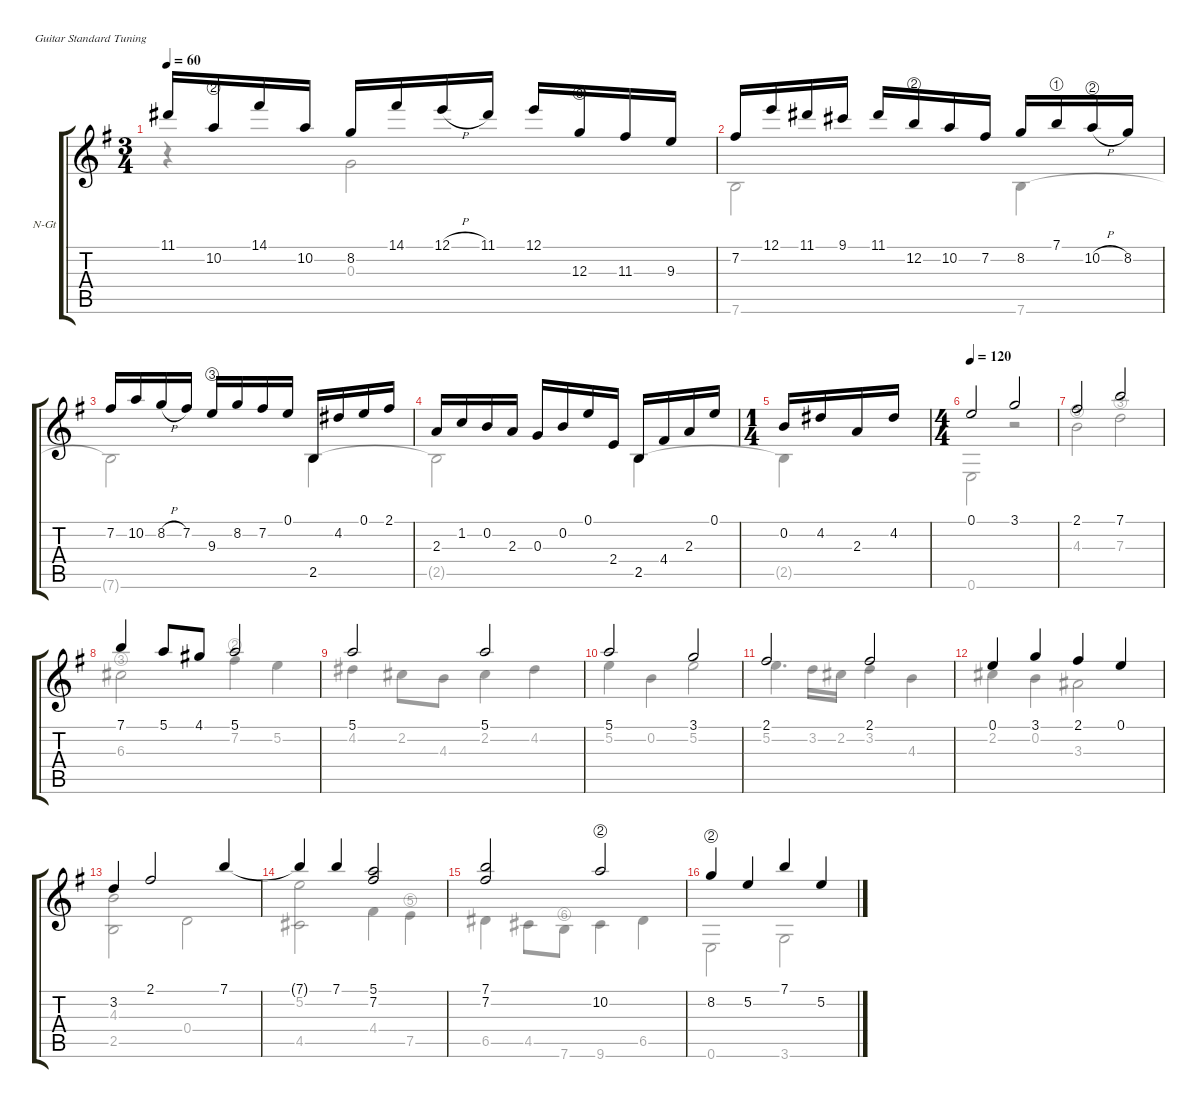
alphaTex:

\defaultSystemsLayout 4
\hideDynamics
\bracketExtendMode groupsimilarinstruments
\firstSystemTrackNameOrientation horizontal
\otherSystemsTrackNameOrientation horizontal
\track ("Nylon Guitar" "N-Gt") {instrument acousticguitarnylon}
\staff {score tabs}
\tuning (E4 B3 G3 D3 A2 E2)
\voice
\ts (3 4)
\tempo 60
\clef g2
\ks g
11.1.16{dy mp} 10.2{string}.16 14.1.16 10.2.16 8.2.16 14.1.16 12.1{h}.16 11.1.16 12.1.16 12.3{string}.16 11.3.16 9.3.16 |
7.2.16 12.1.16 11.1.16 9.1.16 11.1.16 12.2{string}.16 10.2.16 7.2.16 8.2.16 7.1{string}.16 10.2{string h}.16 8.2.16 |
7.2.16 10.2.16 8.2{h}.16 7.2.16 9.3{string}.16 8.2.16 7.2.16 0.1.16{dy p} 2.5.16{dy mp} 4.2.16 0.1.16{dy p} 2.1.16{dy mp} |
2.3.16 1.2.16 0.2.16 2.3.16 0.3.16 0.2.16 0.1.16{dy p} 2.4.16{dy mp} 2.5.16 4.4.16 2.3.16 0.1.16{dy p} |
\ts (1 4)
0.2.16{dy mp} 4.2.16 2.3.16 4.2.16 |
\ts (4 4)
\tempo 120
0.1.2{dy p} 3.1.2{dy mp} |
2.1.2 7.1.2 |
7.1.4 5.1.8 4.1.8 5.1.2 |
5.1.2 5.1.2 |
5.1.2 3.1.2 |
2.1.2 2.1.2 |
0.1.4{dy p} 3.1.4{dy mp} 2.1.4 0.1.4{dy p} |
3.2.4{dy mp} 2.1.2 7.1.4 |
7.1{t}.4 7.1.4 (5.1 7.2).2 |
(7.1 7.2).2 10.2{string}.2 |
8.2{string}.4 5.2.4 7.1.4 5.2.4
\voice
\clef g2
\ottava regular
\simile none
\ks g
r.4{dy p} 0.3.2 |
7.6.2 7.6.4 |
7.6{t}.2 2.5.4 |
2.5{t}.2 2.5.4 |
2.5{t}.4 |
0.6.2 r.2 |
4.3{string}.2 7.3{string}.2 |
6.3{string}.2 7.2{string}.4 5.2.4 |
4.2.4 2.2.8 4.3.8 2.2.4 4.2.4 |
5.2.4 0.2.4 5.2.2 |
5.2.4{d} 3.2.16 2.2.16 3.2.4 4.3.4 |
2.2.4 0.2.4 3.3.2 |
(4.3 2.5).2 0.4.2 |
(5.2 4.5).2 4.4.4 7.5{string}.4 |
6.5.4 4.5.8 7.6{string}.8 9.6.4 6.5.4 |
0.6.2 3.6.2
